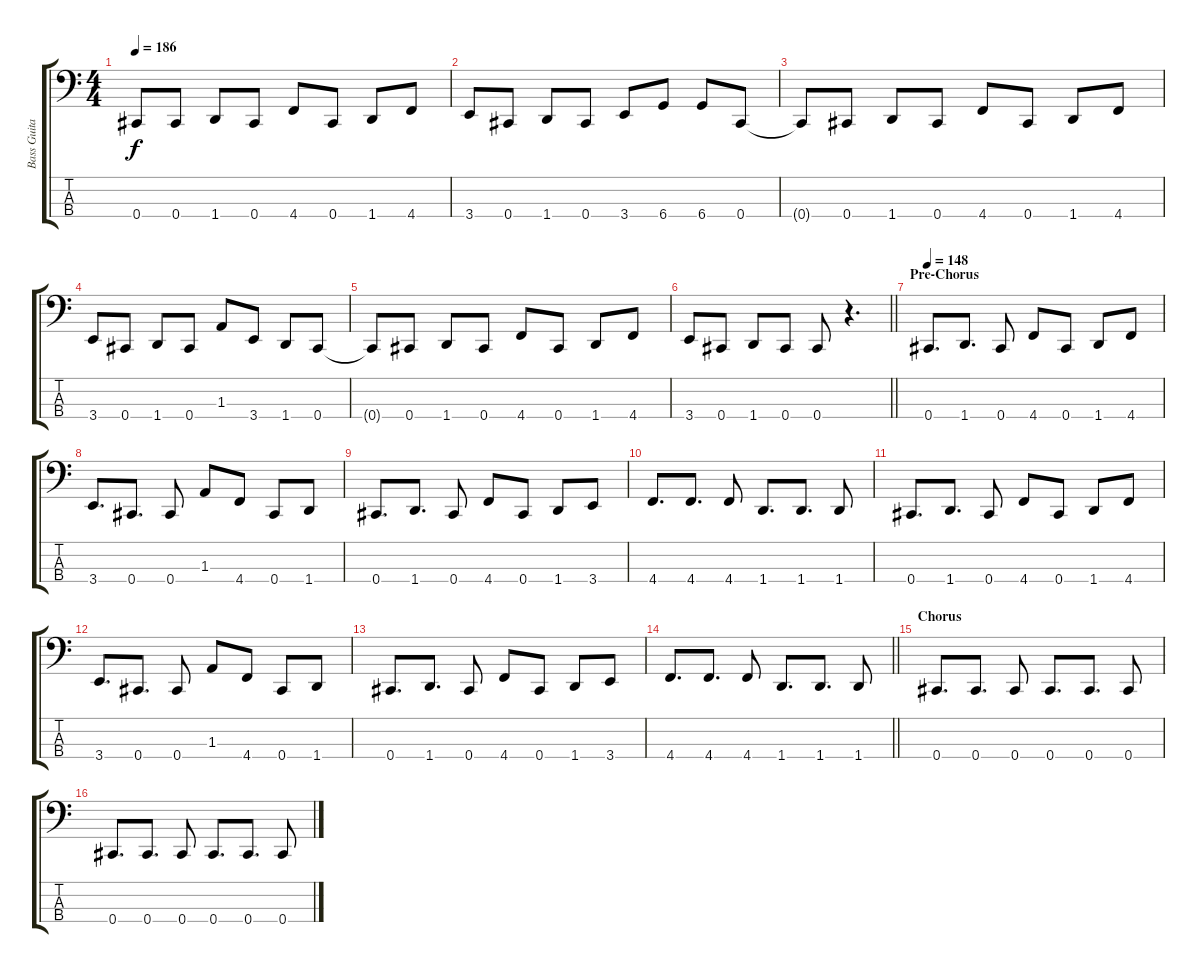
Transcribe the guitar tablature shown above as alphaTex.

\track ("Bass Guitar" "Bass Guita") {instrument electricbasspick}
\staff {score tabs}
\tuning (Gb2 Db2 Ab1 Db1) {hide}
\ts (4 4)
\tempo 186
\clef f4
\ks c
0.4{t}.8{dy f} 0.4.8 1.4.8 0.4.8 4.4.8 0.4.8 1.4.8 4.4.8 |
3.4.8 0.4.8 1.4.8 0.4.8 3.4.8 6.4.8 6.4.8 0.4.8 |
0.4{t}.8 0.4.8 1.4.8 0.4.8 4.4.8 0.4.8 1.4.8 4.4.8 |
3.4.8 0.4.8 1.4.8 0.4.8 1.3.8 3.4.8 1.4.8 0.4.8 |
0.4{t}.8 0.4.8 1.4.8 0.4.8 4.4.8 0.4.8 1.4.8 4.4.8 |
\barLineRight lightlight
3.4.8 0.4.8 1.4.8 0.4.8 0.4.8 r.4{d} |
\section ("" "Pre-Chorus")
\tempo 148
0.4.8{d} 1.4.8{d} 0.4.8 4.4.8 0.4.8 1.4.8 4.4.8 |
3.4.8{d} 0.4.8{d} 0.4.8 1.3.8 4.4.8 0.4.8 1.4.8 |
0.4.8{d} 1.4.8{d} 0.4.8 4.4.8 0.4.8 1.4.8 3.4.8 |
4.4.8{d} 4.4.8{d} 4.4.8 1.4.8{d} 1.4.8{d} 1.4.8 |
0.4.8{d} 1.4.8{d} 0.4.8 4.4.8 0.4.8 1.4.8 4.4.8 |
3.4.8{d} 0.4.8{d} 0.4.8 1.3.8 4.4.8 0.4.8 1.4.8 |
0.4.8{d} 1.4.8{d} 0.4.8 4.4.8 0.4.8 1.4.8 3.4.8 |
\barLineRight lightlight
4.4.8{d} 4.4.8{d} 4.4.8 1.4.8{d} 1.4.8{d} 1.4.8 |
\section ("" "Chorus")
0.4.8{d} 0.4.8{d} 0.4.8 0.4.8{d} 0.4.8{d} 0.4.8 |
0.4.8{d} 0.4.8{d} 0.4.8 0.4.8{d} 0.4.8{d} 0.4.8
